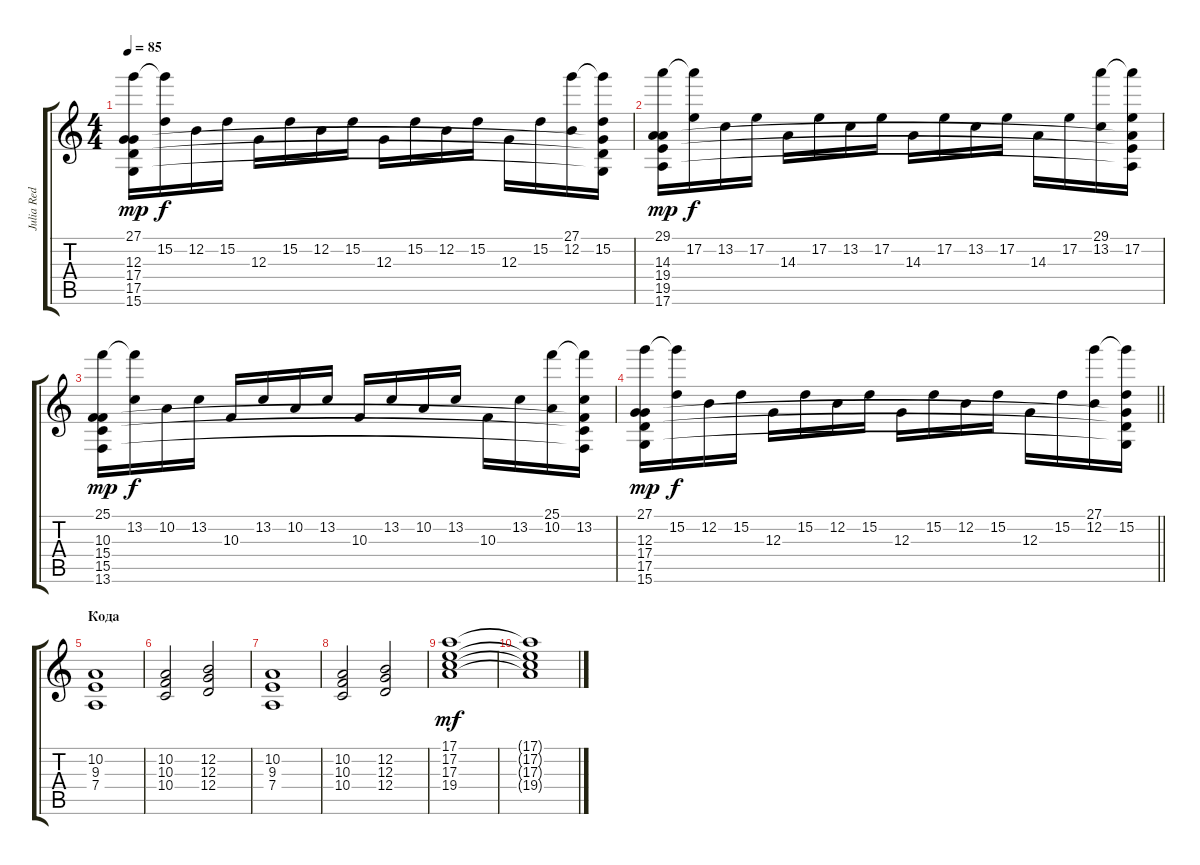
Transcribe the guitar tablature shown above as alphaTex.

\track ("Julia Red" "Julia Red") {instrument pizzicatostrings}
\staff {score tabs}
\tuning (E4 B3 G3 D3 A2 E2) {hide}
\ts (4 4)
\tempo 85
\clef g2
\ks c
(27.1 12.3 17.4 17.5 15.6).16{dy mp} (27.1{t} 15.2).16{dy f} 12.2.16 15.2.16 12.3.16 15.2.16 12.2.16 15.2.16 12.3.16 15.2.16 12.2.16 15.2.16 12.3.16 15.2.16 (27.1 12.2).16 (27.1{t} 15.2 17.4{t} 17.5{t} 15.6{t}).16 |
(29.1 14.3 19.4 19.5 17.6).16{dy mp} (29.1{t} 17.2).16{dy f} 13.2.16 17.2.16 14.3.16 17.2.16 13.2.16 17.2.16 14.3.16 17.2.16 13.2.16 17.2.16 14.3.16 17.2.16 (29.1 13.2).16 (29.1{t} 17.2 19.4{t} 19.5{t} 17.6{t}).16 |
(25.1 10.3 15.4 15.5 13.6).16{dy mp} (25.1{t} 13.2).16{dy f} 10.2.16 13.2.16 10.3.16 13.2.16 10.2.16 13.2.16 10.3.16 13.2.16 10.2.16 13.2.16 10.3.16 13.2.16 (25.1 10.2).16 (25.1{t} 13.2 15.4{t} 15.5{t} 13.6{t}).16 |
\barLineRight lightlight
(27.1 12.3 17.4 17.5 15.6).16{dy mp} (27.1{t} 15.2).16{dy f} 12.2.16 15.2.16 12.3.16 15.2.16 12.2.16 15.2.16 12.3.16 15.2.16 12.2.16 15.2.16 12.3.16 15.2.16 (27.1 12.2).16 (27.1{t} 15.2 17.4{t} 17.5{t} 15.6{t}).16 |
\section ("" "Кода")
(10.2 9.3 7.4).1 |
(10.2 10.3 10.4).2 (12.2 12.3 12.4).2 |
(10.2 9.3 7.4).1 |
(10.2 10.3 10.4).2 (12.2 12.3 12.4).2 |
(17.1 17.2 17.3 19.4).1{dy mf} |
(17.1{t} 17.2{t} 17.3{t} 19.4{t}).1
